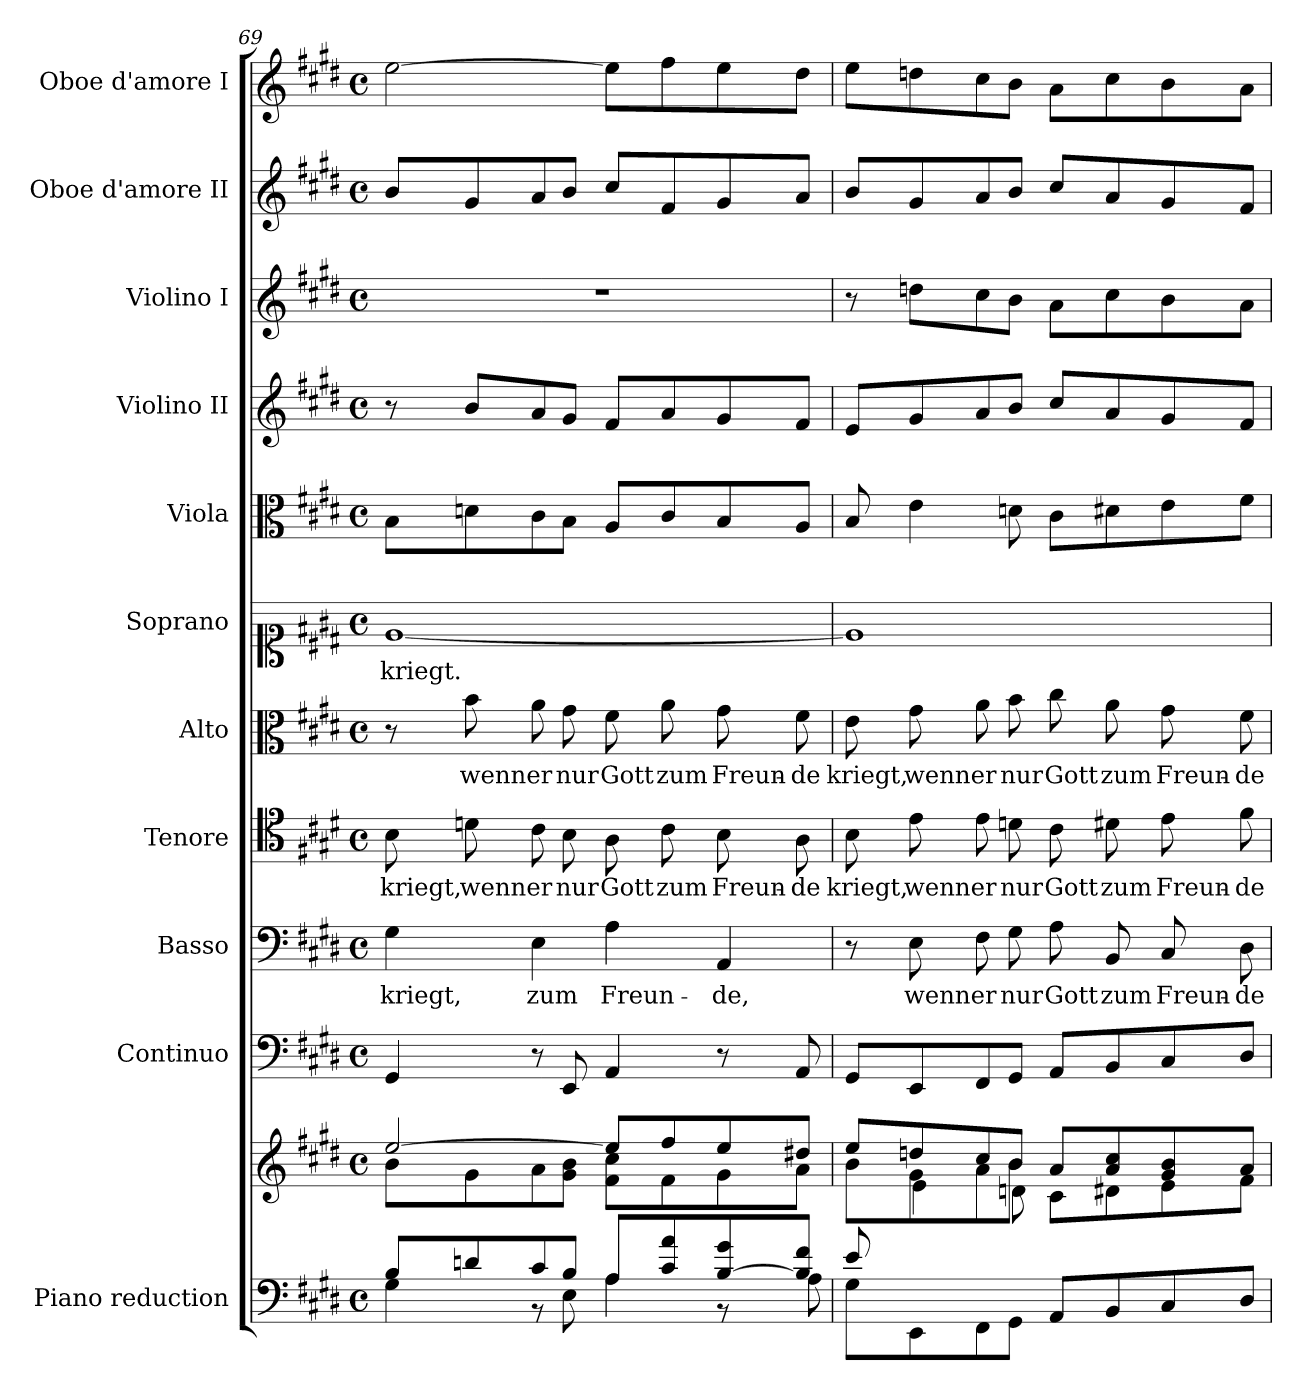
**kern	**kern	**kern	**kern	**text	**kern	**text	**kern	**text	**kern	**text	**kern	**kern	**kern	**kern	**kern
*part11	*part11	*part10	*part9	*part9	*part8	*part8	*part7	*part7	*part6	*part6	*part5	*part4	*part3	*part2	*part1
*staff12	*staff11	*staff10	*staff9	*staff9	*staff8	*staff8	*staff7	*staff7	*staff6	*staff6	*staff5	*staff4	*staff3	*staff2	*staff1
*I"Piano reduction	*	*I"Continuo	*I"Basso	*	*I"Tenore	*	*I"Alto	*	*I"Soprano	*	*I"Viola	*I"Violino II	*I"Violino I	*I"Oboe d'amore II	*I"Oboe d'amore I
*I'Pno	*	*	*	*	*	*	*	*	*	*	*I'Vla	*I'Vln	*I'Vln	*I'Ob	*I'Ob
*clefF4	*clefG2	*clefF4	*clefF4	*	*clefC4	*	*clefC3	*	*clefC1	*	*clefC3	*clefG2	*clefG2	*clefG2	*clefG2
*k[f#c#g#d#]	*k[f#c#g#d#]	*k[f#c#g#d#]	*k[f#c#g#d#]	*	*k[f#c#g#d#]	*	*k[f#c#g#d#]	*	*k[f#c#g#d#]	*	*k[f#c#g#d#]	*k[f#c#g#d#]	*k[f#c#g#d#]	*k[f#c#g#d#]	*k[f#c#g#d#]
*M4/4	*M4/4	*M4/4	*M4/4	*	*M4/4	*	*M4/4	*	*M4/4	*	*M4/4	*M4/4	*M4/4	*M4/4	*M4/4
*met(c)	*met(c)	*met(c)	*met(c)	*	*met(c)	*	*met(c)	*	*met(c)	*	*met(c)	*met(c)	*met(c)	*met(c)	*met(c)
=69	=69	=69	=69	=69	=69	=69	=69	=69	=69	=69	=69	=69	=69	=69	=69
*^	*^	*	*	*	*	*	*	*	*	*	*	*	*	*	*
!	!	!	!	!	!	!LO:LY:b	!	!LO:LY:b	!	!	!	!LO:LY:b	!	!	!	!	!
8B/L	4G#\	[2ee/	8b\L	4GG#/	4G#\	kriegt,	8B\	kriegt,	8r	.	[1e	kriegt.	8B\L	8r	1r	8b/L	[2ee\
!	!	!	!	!	!	!	!	!LO:LY:b	!	!LO:LY:b	!	!	!	!	!	!	!
8dn/	.	.	8g#\	.	.	.	8dn\	wenn	8b\	wenn	.	.	8dn\	8b/L	.	8g#/	.
!	!	!	!	!	!	!LO:LY:b	!	!LO:LY:b	!	!LO:LY:b	!	!	!	!	!	!	!
8c#/	8r	.	8a\	8r	4E\	zum	8c#\	er	8a\	er	.	.	8c#\	8a/	.	8a/	.
!	!	!	!	!	!	!	!	!LO:LY:b	!	!LO:LY:b	!	!	!	!	!	!	!
8B/J	8E\	.	8g#\ 8b\J	8EE/	.	.	8B\	nur	8g#\	nur	.	.	8B\J	8g#/J	.	8b/J	.
!	!	!	!	!	!	!LO:LY:b	!	!LO:LY:b	!	!LO:LY:b	!	!	!	!	!	!	!
8A/L	4A\	8ee/L]	8f#\ 8cc#\L	4AA/	4A\	Freun-	8A\	Gott	8f#\	Gott	.	.	8A/L	8f#/L	.	8cc#/L	8ee\L]
!	!	!	!	!	!	!	!	!LO:LY:b	!	!LO:LY:b	!	!	!	!	!	!	!
8c#/ 8a/	.	8ff#/	8f#\	.	.	.	8c#\	zum	8a\	zum	.	.	8c#/	8a/	.	8f#/	8ff#\
!	!	!	!	!	!	!LO:LY:b	!	!LO:LY:b	!	!LO:LY:b	!	!	!	!	!	!	!
[8B/ 8g#/	8r	8ee/	8g#\	8r	4AA/	-de,	8B\	Freun-	8g#\	Freun-	.	.	8B/	8g#/	.	8g#/	8ee\
!	!	!	!	!	!	!	!	!LO:LY:b	!	!LO:LY:b	!	!	!	!	!	!	!
8B/] 8f#/J	8A\	8dd#X/J	8a\J	8AA/	.	.	8A\	-de	8f#\	-de	.	.	8A/J	8f#/J	.	8a/J	8dd#\J
=70	=70	=70	=70	=70	=70	=70	=70	=70	=70	=70	=70	=70	=70	=70	=70	=70	=70
*	*	*	*^	*	*	*	*	*	*	*	*	*	*	*	*	*	*
!	!	!	!	!	!	!	!	!	!LO:LY:b	!	!LO:LY:b	!	!	!	!	!	!	!
8e/	8G#\L	8ee/L	8b\L	8ryy	8GG#/L	8r	.	8B\	kriegt,	8e\	kriegt,	1e]	.	8B/	8e/L	8r	8b/L	8ee\L
!	!	!	!	!	!	!	!LO:LY:b	!	!LO:LY:b	!	!LO:LY:b	!	!	!	!	!	!	!
2..ryy	8EE\	8ddn/	8g#\	4e\	8EE/	8E\	wenn	8e\	wenn	8g#\	wenn	.	.	4e\	8g#/	8ddn\L	8g#/	8ddn\
!	!	!	!	!	!	!	!LO:LY:b	!	!LO:LY:b	!	!LO:LY:b	!	!	!	!	!	!	!
.	8FF#\	8cc#/	8a\	.	8FF#/	8F#\	er	8e\	er	8a\	er	.	.	.	8a/	8cc#\	8a/	8cc#\
!	!	!	!	!	!	!	!LO:LY:b	!	!LO:LY:b	!	!LO:LY:b	!	!	!	!	!	!	!
.	8GG#\J	8b/J	8b\J	8dn\	8GG#/J	8G#\	nur	8dn\	nur	8b\	nur	.	.	8dn\	8b/J	8b\J	8b/J	8b\J
!	!	!	!	!	!	!	!LO:LY:b	!	!LO:LY:b	!	!LO:LY:b	!	!	!	!	!	!	!
.	8AA/L	8a/L	8c#\L	2ryy	8AA/L	8A\	Gott	8c#\	Gott	8cc#\	Gott	.	.	8c#\L	8cc#/L	8a\L	8cc#/L	8a\L
!	!	!	!	!	!	!	!LO:LY:b	!	!LO:LY:b	!	!LO:LY:b	!	!	!	!	!	!	!
.	8BB/	8a/ 8cc#/	8d#X\	.	8BB/	8BB/	zum	8d#X\	zum	8a\	zum	.	.	8d#X\	8a/	8cc#\	8a/	8cc#\
!	!	!	!	!	!	!	!LO:LY:b	!	!LO:LY:b	!	!LO:LY:b	!	!	!	!	!	!	!
.	8C#/	8g#/ 8b/	8e\	.	8C#/	8C#/	Freun-	8e\	Freun-	8g#\	Freun-	.	.	8e\	8g#/	8b\	8g#/	8b\
!	!	!	!	!	!	!	!LO:LY:b	!	!LO:LY:b	!	!LO:LY:b	!	!	!	!	!	!	!
.	8D#/J	8a/J	8f#\J	.	8D#/J	8D#\	-de	8f#\	-de	8f#\	-de	.	.	8f#\J	8f#/J	8a\J	8f#/J	8a\J
*v	*v	*	*	*	*	*	*	*	*	*	*	*	*	*	*	*	*	*
*	*v	*v	*v	*	*	*	*	*	*	*	*	*	*	*	*	*	*
=	=	=	=	=	=	=	=	=	=	=	=	=	=	=	=
*-	*-	*-	*-	*-	*-	*-	*-	*-	*-	*-	*-	*-	*-	*-	*-
